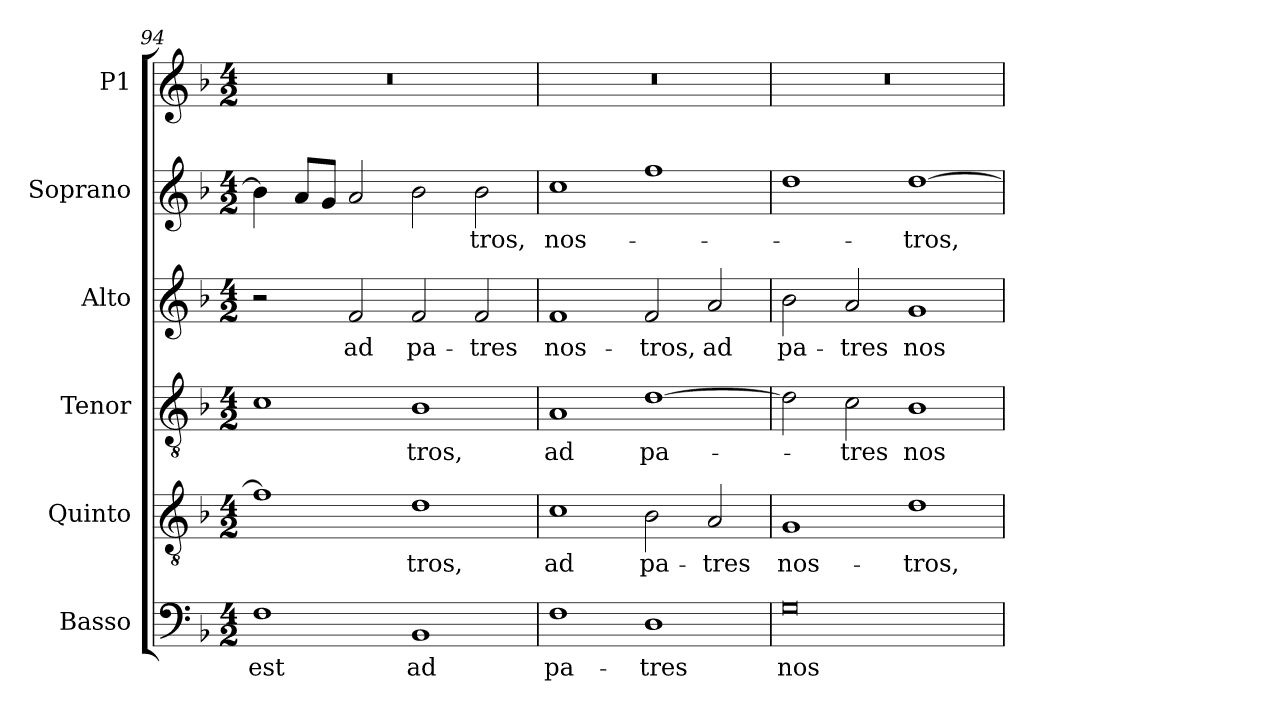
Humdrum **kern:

**kern	**text	**kern	**text	**kern	**text	**kern	**text	**kern	**text	**kern
*part6	*part6	*part5	*part5	*part4	*part4	*part3	*part3	*part2	*part2	*part1
*staff6	*staff6	*staff5	*staff5	*staff4	*staff4	*staff3	*staff3	*staff2	*staff2	*staff1
*I"Basso	*	*I"Quinto	*	*I"Tenor	*	*I"Alto	*	*I"Soprano	*	*I"P1
*I'B.	*	*I'Q.	*	*I'T.	*	*I'A.	*	*I'S.	*	*
*clefF4	*	*clefGv2	*	*clefGv2	*	*clefG2	*	*clefG2	*	*clefG2
*	*	*ITrd7c12	*	*ITrd7c12	*	*	*	*	*	*
*k[b-]	*	*k[b-]	*	*k[b-]	*	*k[b-]	*	*k[b-]	*	*k[b-]
*F:	*	*F:	*	*F:	*	*F:	*	*F:	*	*F:
*M4/2	*	*M4/2	*	*M4/2	*	*M4/2	*	*M4/2	*	*M4/2
=94	=94	=94	=94	=94	=94	=94	=94	=94	=94	=94
!	!LO:LY:b:color=#000000	!	!	!	!	!	!	!	!	!LO:N:vis=1
1Fi	est	1Fi]	.	1Ci	.	2r	.	4b-i\]	.	0r
.	.	.	.	.	.	.	.	8ai/L	.	.
.	.	.	.	.	.	.	.	8gi/J	.	.
!	!	!	!	!	!	!	!LO:LY:b:color=#000000	!	!	!
.	.	.	.	.	.	2fi/	ad	2ai/	.	.
!	!LO:LY:b:color=#000000	!	!	!	!	!	!	!	!	!
!	!	!	!LO:LY:b:color=#000000	!	!	!	!	!	!	!
!	!	!	!	!	!LO:LY:b:color=#000000	!	!	!	!	!
!	!	!	!	!	!	!	!LO:LY:b:color=#000000	!	!	!
1BB-i	ad	1Di	-tros,	1BB-i	-tros,	2fi/	pa-	2b-i\	.	.
!	!	!	!	!	!	!	!LO:LY:b:color=#000000	!	!	!
!	!	!	!	!	!	!	!	!	!LO:LY:b:color=#000000	!
.	.	.	.	.	.	2fi/	-tres	2b-i\	-tros,	.
!!LO:PB:g=z
=95	=95	=95	=95	=95	=95	=95	=95	=95	=95	=95
!	!LO:LY:b:color=#000000	!	!	!	!	!	!	!	!	!
!	!	!	!LO:LY:b:color=#000000	!	!	!	!	!	!	!
!	!	!	!	!	!LO:LY:b:color=#000000	!	!	!	!	!
!	!	!	!	!	!	!	!LO:LY:b:color=#000000	!	!	!
!	!	!	!	!	!	!	!	!	!LO:LY:b:color=#000000	!LO:N:vis=1
1Fi	pa-	1Ci	ad	1AAi	ad	1fi	nos-	1cci	nos-	0r
!	!LO:LY:b:color=#000000	!	!	!	!	!	!	!	!	!
!	!	!	!LO:LY:b:color=#000000	!	!	!	!	!	!	!
!	!	!	!	!	!LO:LY:b:color=#000000	!	!	!	!	!
!	!	!	!	!	!	!	!LO:LY:b:color=#000000	!	!	!
1Di	-tres	2BB-i\	pa-	[1Di	pa-	2fi/	-tros,	1ffi	.	.
!	!	!	!LO:LY:b:color=#000000	!	!	!	!	!	!	!
!	!	!	!	!	!	!	!LO:LY:b:color=#000000	!	!	!
.	.	2AAi/	-tres	.	.	2ai/	ad	.	.	.
=96	=96	=96	=96	=96	=96	=96	=96	=96	=96	=96
!	!LO:LY:b:color=#000000	!	!	!	!	!	!	!	!	!
!	!	!	!LO:LY:b:color=#000000	!	!	!	!	!	!	!
!	!	!	!	!	!	!	!LO:LY:b:color=#000000	!	!	!LO:N:vis=1
0Gi	nos-	1GGi	nos-	2Di\]	.	2b-i\	pa-	1ddi	.	0r
!	!	!	!	!	!LO:LY:b:color=#000000	!	!	!	!	!
!	!	!	!	!	!	!	!LO:LY:b:color=#000000	!	!	!
.	.	.	.	2Ci\	-tres	2ai/	-tres	.	.	.
!	!	!	!LO:LY:b:color=#000000	!	!	!	!	!	!	!
!	!	!	!	!	!LO:LY:b:color=#000000	!	!	!	!	!
!	!	!	!	!	!	!	!LO:LY:b:color=#000000	!	!	!
!	!	!	!	!	!	!	!	!	!LO:LY:b:color=#000000	!
.	.	1Di	-tros,	1BB-i	nos-	1gi	nos-	[1ddi	-tros,	.
=	=	=	=	=	=	=	=	=	=	=
*-	*-	*-	*-	*-	*-	*-	*-	*-	*-	*-
